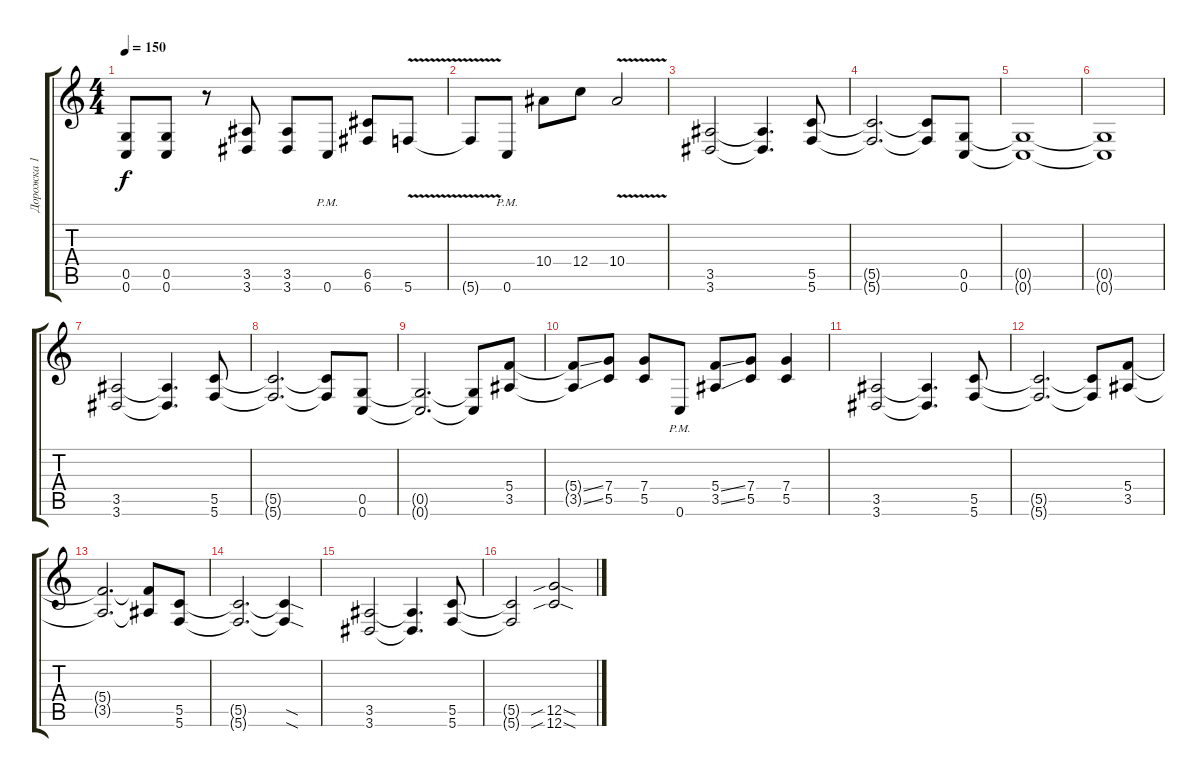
\track ("Дорожка 1" "Дорожка 1") {instrument distortionguitar}
\staff {score tabs}
\tuning (D4 A3 F3 C3 G2 C2) {hide}
\ts (4 4)
\tempo 150
\clef g2
\ks c
(0.5 0.6).8{dy f} (0.5 0.6).8 r.8 (3.5 3.6).8 (3.5 3.6).8 0.6{pm}.8 (6.5 6.6).8 5.6{v}.8 |
5.6{t}.8 0.6{pm}.8 10.4.8 12.4.8 10.4{v}.2 |
(3.5 3.6).2 (3.5{t} 3.6{t}).4{d} (5.5 5.6).8 |
(5.5{t} 5.6{t}).2{d} (5.5{t} 5.6{t}).8 (0.5 0.6).8 |
(0.5{t} 0.6{t}).1 |
(0.5{t} 0.6{t}).1 |
(3.5 3.6).2 (3.5{t} 3.6{t}).4{d} (5.5 5.6).8 |
(5.5{t} 5.6{t}).2{d} (5.5{t} 5.6{t}).8 (0.5 0.6).8 |
(0.5{t} 0.6{t}).2{d} (0.5{t} 0.6{t}).8 (5.4 3.5).8 |
(5.4{ss t} 3.5{ss t}).8 (7.4 5.5).8 (7.4 5.5).8 0.6{pm}.8 (5.4{ss} 3.5{ss}).8 (7.4 5.5).8 (7.4 5.5).4 |
(3.5 3.6).2 (3.5{t} 3.6{t}).4{d} (5.5 5.6).8 |
(5.5{t} 5.6{t}).2{d} (5.5{t} 5.6{t}).8 (5.4 3.5).8 |
(5.4{t} 3.5{t}).2{d} (5.4{t} 3.5{t}).8 (5.5 5.6).8 |
(5.5{t} 5.6{t}).2{d} (5.5{sod t} 5.6{sod t}).4 |
(3.5 3.6).2 (3.5{t} 3.6{t}).4{d} (5.5 5.6).8 |
(5.5{t} 5.6{t}).2 (12.5{sib sod} 12.6{sib sod}).2
